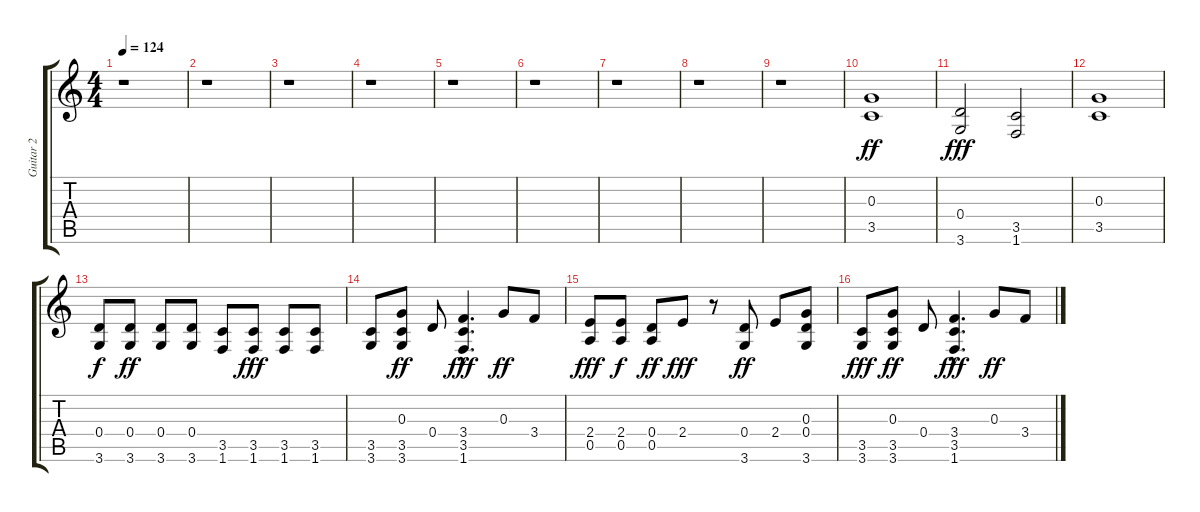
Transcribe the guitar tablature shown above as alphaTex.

\track ("Guitar 2" "Guitar 2") {instrument distortionguitar}
\staff {score tabs}
\tuning (E4 B3 G3 D3 A2 E2) {hide}
\ts (4 4)
\tempo 124
\clef g2
\ks c
r.1{dy f} |
r.1 |
r.1 |
r.1 |
r.1 |
r.1 |
r.1 |
r.1 |
r.1 |
(0.3 3.5).1{dy ff} |
(0.4 3.6).2{dy fff} (3.5 1.6).2 |
(0.3 3.5).1 |
(0.4 3.6).8{dy f} (0.4 3.6).8{dy ff} (0.4 3.6).8 (0.4 3.6).8 (3.5 1.6).8 (3.5 1.6).8{dy fff} (3.5 1.6).8 (3.5 1.6).8 |
(3.5 3.6).8 (0.3 3.5 3.6).8{dy ff} 0.4.8 (3.4{hac} 3.5{hac} 1.6{hac}).4{d dy fff} 0.3.8{dy ff} 3.4.8 |
(2.4 0.5).8{dy fff} (2.4 0.5).8{dy f} (0.4 0.5).8{dy ff} 2.4.8{dy fff} r.8 (0.4 3.6).8{dy ff} 2.4.8 (0.3 0.4 3.6).8 |
(3.5 3.6).8{dy fff} (0.3 3.5 3.6).8{dy ff} 0.4.8 (3.4{hac} 3.5{hac} 1.6{hac}).4{d dy fff} 0.3.8{dy ff} 3.4.8
